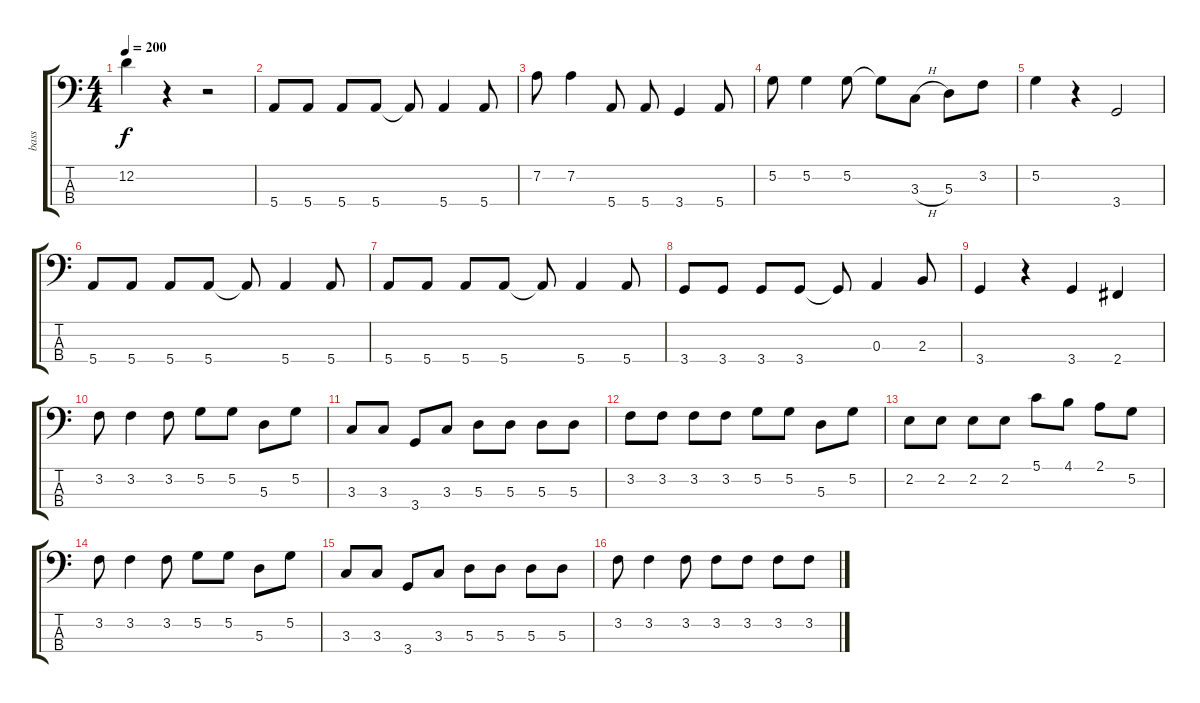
\track ("bass" "bass") {instrument electricbasspick}
\staff {score tabs}
\tuning (G2 D2 A1 E1) {hide}
\ts (4 4)
\tempo 200
\clef f4
\ks c
12.2.4{dy f} r.4 r.2 |
5.4.8 5.4.8 5.4.8 5.4.8 5.4{t}.8 5.4.4 5.4.8 |
7.2.8 7.2.4 5.4.8 5.4.8 3.4.4 5.4.8 |
5.2.8 5.2.4 5.2.8 5.2{t}.8 3.3{h}.8 5.3.8 3.2.8 |
5.2.4 r.4 3.4.2 |
5.4.8 5.4.8 5.4.8 5.4.8 5.4{t}.8 5.4.4 5.4.8 |
5.4.8 5.4.8 5.4.8 5.4.8 5.4{t}.8 5.4.4 5.4.8 |
3.4.8 3.4.8 3.4.8 3.4.8 3.4{t}.8 0.3.4 2.3.8 |
3.4.4 r.4 3.4.4 2.4.4 |
3.2.8 3.2.4 3.2.8 5.2.8 5.2.8 5.3.8 5.2.8 |
3.3.8 3.3.8 3.4.8 3.3.8 5.3.8 5.3.8 5.3.8 5.3.8 |
3.2.8 3.2.8 3.2.8 3.2.8 5.2.8 5.2.8 5.3.8 5.2.8 |
2.2.8 2.2.8 2.2.8 2.2.8 5.1.8 4.1.8 2.1.8 5.2.8 |
3.2.8 3.2.4 3.2.8 5.2.8 5.2.8 5.3.8 5.2.8 |
3.3.8 3.3.8 3.4.8 3.3.8 5.3.8 5.3.8 5.3.8 5.3.8 |
3.2.8 3.2.4 3.2.8 3.2.8 3.2.8 3.2.8 3.2.8
